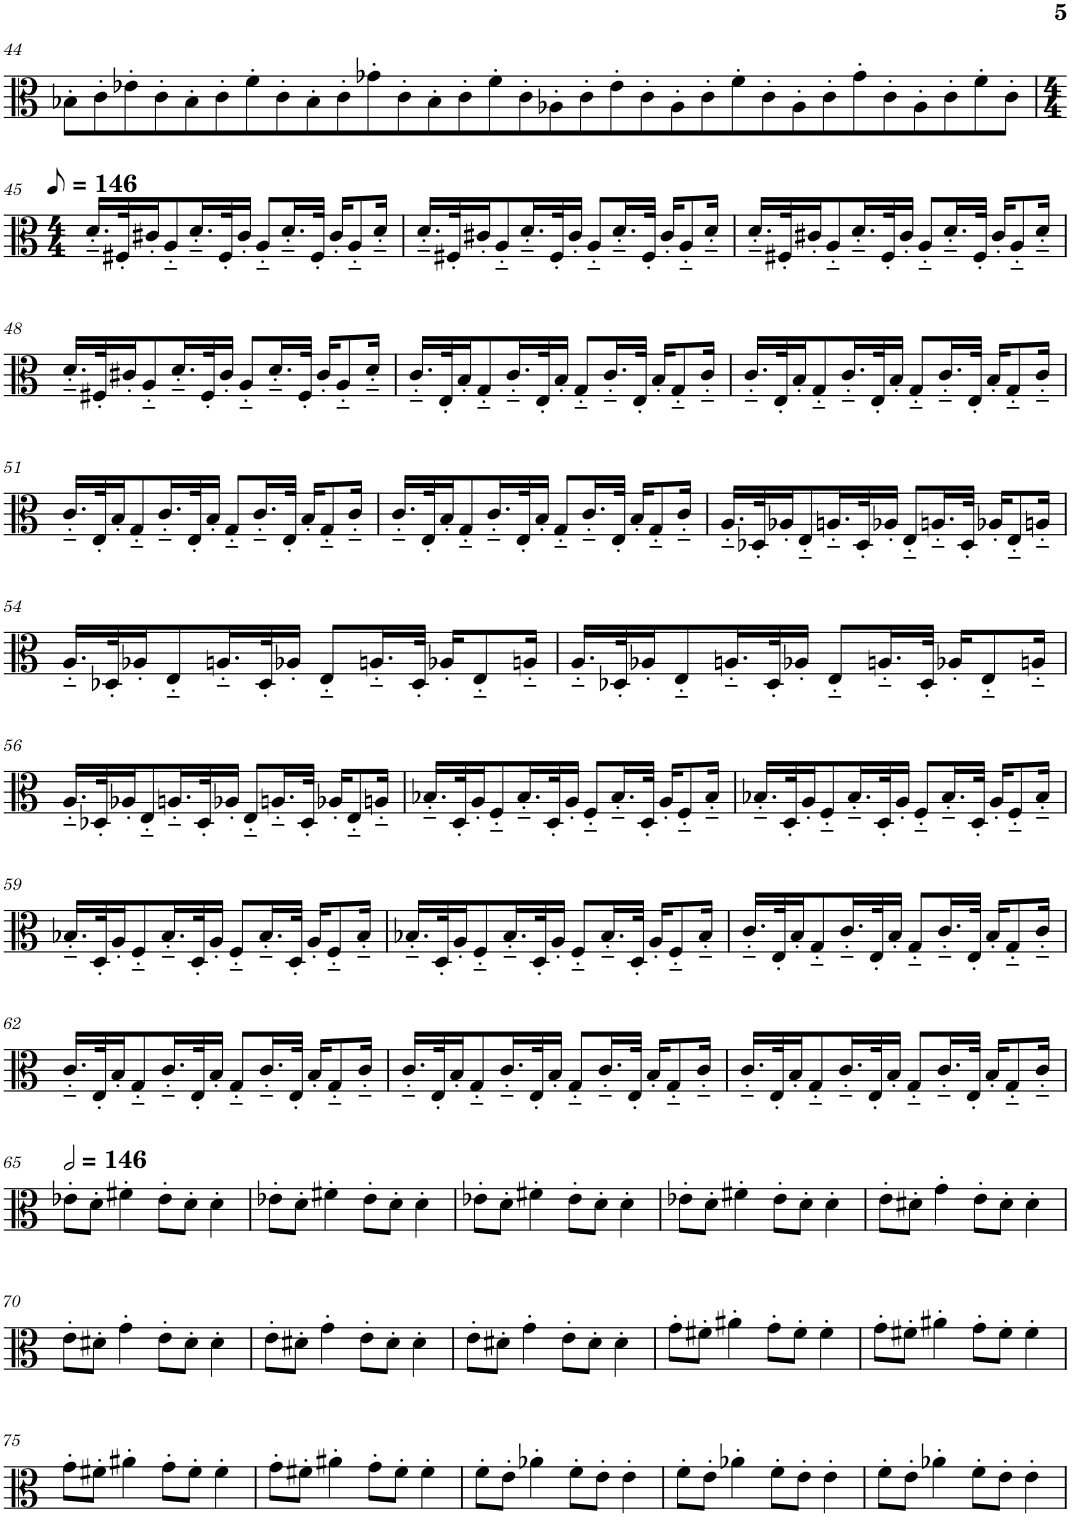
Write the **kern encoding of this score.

**kern
*part1
*staff1
*I"Viola
*I'Vla.
!!LO:PB:g=z
*clefC3
*k[]
*M16/4
=44
8B-X'\L
8c'\
8e-X'\
8c'\
8B-'\
8c'\
8f'\
8c'\
8B-'\
8c'\
8g-X'\
8c'\
8B-'\
8c'\
8f'\
8c'\
8A-X'\
8c'\
8e-'\
8c'\
8A-'\
8c'\
8f'\
8c'\
8A-'\
8c'\
8g-'\
8c'\
8A-'\
8c'\
8f'\
8c'\J
!!LO:LB:g=z
=45
*M4/4
*MM73
16.d'~/LL
32F#X'/K
16c#X'/J
8A'~/
16.d'~/L
32F#'/K
16c#'/JJ
8A'~/L
16.d'~/L
32F#'/JJk
16c#'/KL
8A'~/
16d'~/Jk
=46
16.d'~/LL
32F#X'/K
16c#X'/J
8A'~/
16.d'~/L
32F#'/K
16c#'/JJ
8A'~/L
16.d'~/L
32F#'/JJk
16c#'/KL
8A'~/
16d'~/Jk
=47
16.d'~/LL
32F#X'/K
16c#X'/J
8A'~/
16.d'~/L
32F#'/K
16c#'/JJ
8A'~/L
16.d'~/L
32F#'/JJk
16c#'/KL
8A'~/
16d'~/Jk
!!LO:LB:g=z
=48
16.d'~/LL
32F#X'/K
16c#X'/J
8A'~/
16.d'~/L
32F#'/K
16c#'/JJ
8A'~/L
16.d'~/L
32F#'/JJk
16c#'/KL
8A'~/
16d'~/Jk
=49
16.c'~/LL
32E'/K
16B'/J
8G'~/
16.c'~/L
32E'/K
16B'/JJ
8G'~/L
16.c'~/L
32E'/JJk
16B'/KL
8G'~/
16c'~/Jk
=50
16.c'~/LL
32E'/K
16B'/J
8G'~/
16.c'~/L
32E'/K
16B'/JJ
8G'~/L
16.c'~/L
32E'/JJk
16B'/KL
8G'~/
16c'~/Jk
!!LO:LB:g=z
=51
16.c'~/LL
32E'/K
16B'/J
8G'~/
16.c'~/L
32E'/K
16B'/JJ
8G'~/L
16.c'~/L
32E'/JJk
16B'/KL
8G'~/
16c'~/Jk
=52
16.c'~/LL
32E'/K
16B'/J
8G'~/
16.c'~/L
32E'/K
16B'/JJ
8G'~/L
16.c'~/L
32E'/JJk
16B'/KL
8G'~/
16c'~/Jk
=53
16.A'~/LL
32D-X'/K
16A-X'/J
8E'~/
16.An'~/L
32D-'/K
16A-X'/JJ
8E'~/L
16.An'~/L
32D-'/JJk
16A-X'/KL
8E'~/
16An'~/Jk
!!LO:LB:g=z
=54
16.A'~/LL
32D-X'/K
16A-X'/J
8E'~/
16.An'~/L
32D-'/K
16A-X'/JJ
8E'~/L
16.An'~/L
32D-'/JJk
16A-X'/KL
8E'~/
16An'~/Jk
=55
16.A'~/LL
32D-X'/K
16A-X'/J
8E'~/
16.An'~/L
32D-'/K
16A-X'/JJ
8E'~/L
16.An'~/L
32D-'/JJk
16A-X'/KL
8E'~/
16An'~/Jk
!!LO:LB:g=z
=56
16.A'~/LL
32D-X'/K
16A-X'/J
8E'~/
16.An'~/L
32D-'/K
16A-X'/JJ
8E'~/L
16.An'~/L
32D-'/JJk
16A-X'/KL
8E'~/
16An'~/Jk
=57
16.B-X'~/LL
32D'/K
16A'/J
8F'~/
16.B-'~/L
32D'/K
16A'/JJ
8F'~/L
16.B-'~/L
32D'/JJk
16A'/KL
8F'~/
16B-'~/Jk
=58
16.B-X'~/LL
32D'/K
16A'/J
8F'~/
16.B-'~/L
32D'/K
16A'/JJ
8F'~/L
16.B-'~/L
32D'/JJk
16A'/KL
8F'~/
16B-'~/Jk
!!LO:LB:g=z
=59
16.B-X'~/LL
32D'/K
16A'/J
8F'~/
16.B-'~/L
32D'/K
16A'/JJ
8F'~/L
16.B-'~/L
32D'/JJk
16A'/KL
8F'~/
16B-'~/Jk
=60
16.B-X'~/LL
32D'/K
16A'/J
8F'~/
16.B-'~/L
32D'/K
16A'/JJ
8F'~/L
16.B-'~/L
32D'/JJk
16A'/KL
8F'~/
16B-'~/Jk
=61
16.c'~/LL
32E'/K
16B'/J
8G'~/
16.c'~/L
32E'/K
16B'/JJ
8G'~/L
16.c'~/L
32E'/JJk
16B'/KL
8G'~/
16c'~/Jk
!!LO:LB:g=z
=62
16.c'~/LL
32E'/K
16B'/J
8G'~/
16.c'~/L
32E'/K
16B'/JJ
8G'~/L
16.c'~/L
32E'/JJk
16B'/KL
8G'~/
16c'~/Jk
=63
16.c'~/LL
32E'/K
16B'/J
8G'~/
16.c'~/L
32E'/K
16B'/JJ
8G'~/L
16.c'~/L
32E'/JJk
16B'/KL
8G'~/
16c'~/Jk
=64
16.c'~/LL
32E'/K
16B'/J
8G'~/
16.c'~/L
32E'/K
16B'/JJ
8G'~/L
16.c'~/L
32E'/JJk
16B'/KL
8G'~/
16c'~/Jk
!!LO:LB:g=z
=65
*MM292
8e-X'\L
8d'\J
4f#X'\
8e-'\L
8d'\J
4d'\
=66
8e-X'\L
8d'\J
4f#X'\
8e-'\L
8d'\J
4d'\
=67
8e-X'\L
8d'\J
4f#X'\
8e-'\L
8d'\J
4d'\
=68
8e-X'\L
8d'\J
4f#X'\
8e-'\L
8d'\J
4d'\
=69
8e'\L
8d#X'\J
4g'\
8e'\L
8d#'\J
4d#'\
!!LO:LB:g=z
=70
8e'\L
8d#X'\J
4g'\
8e'\L
8d#'\J
4d#'\
=71
8e'\L
8d#X'\J
4g'\
8e'\L
8d#'\J
4d#'\
=72
8e'\L
8d#X'\J
4g'\
8e'\L
8d#'\J
4d#'\
=73
8g'\L
8f#X'\J
4a#X'\
8g'\L
8f#'\J
4f#'\
=74
8g'\L
8f#X'\J
4a#X'\
8g'\L
8f#'\J
4f#'\
!!LO:LB:g=z
=75
8g'\L
8f#X'\J
4a#X'\
8g'\L
8f#'\J
4f#'\
=76
8g'\L
8f#X'\J
4a#X'\
8g'\L
8f#'\J
4f#'\
=77
8f'\L
8e'\J
4a-X'\
8f'\L
8e'\J
4e'\
=78
8f'\L
8e'\J
4a-X'\
8f'\L
8e'\J
4e'\
=79
8f'\L
8e'\J
4a-X'\
8f'\L
8e'\J
4e'\
=
*-
